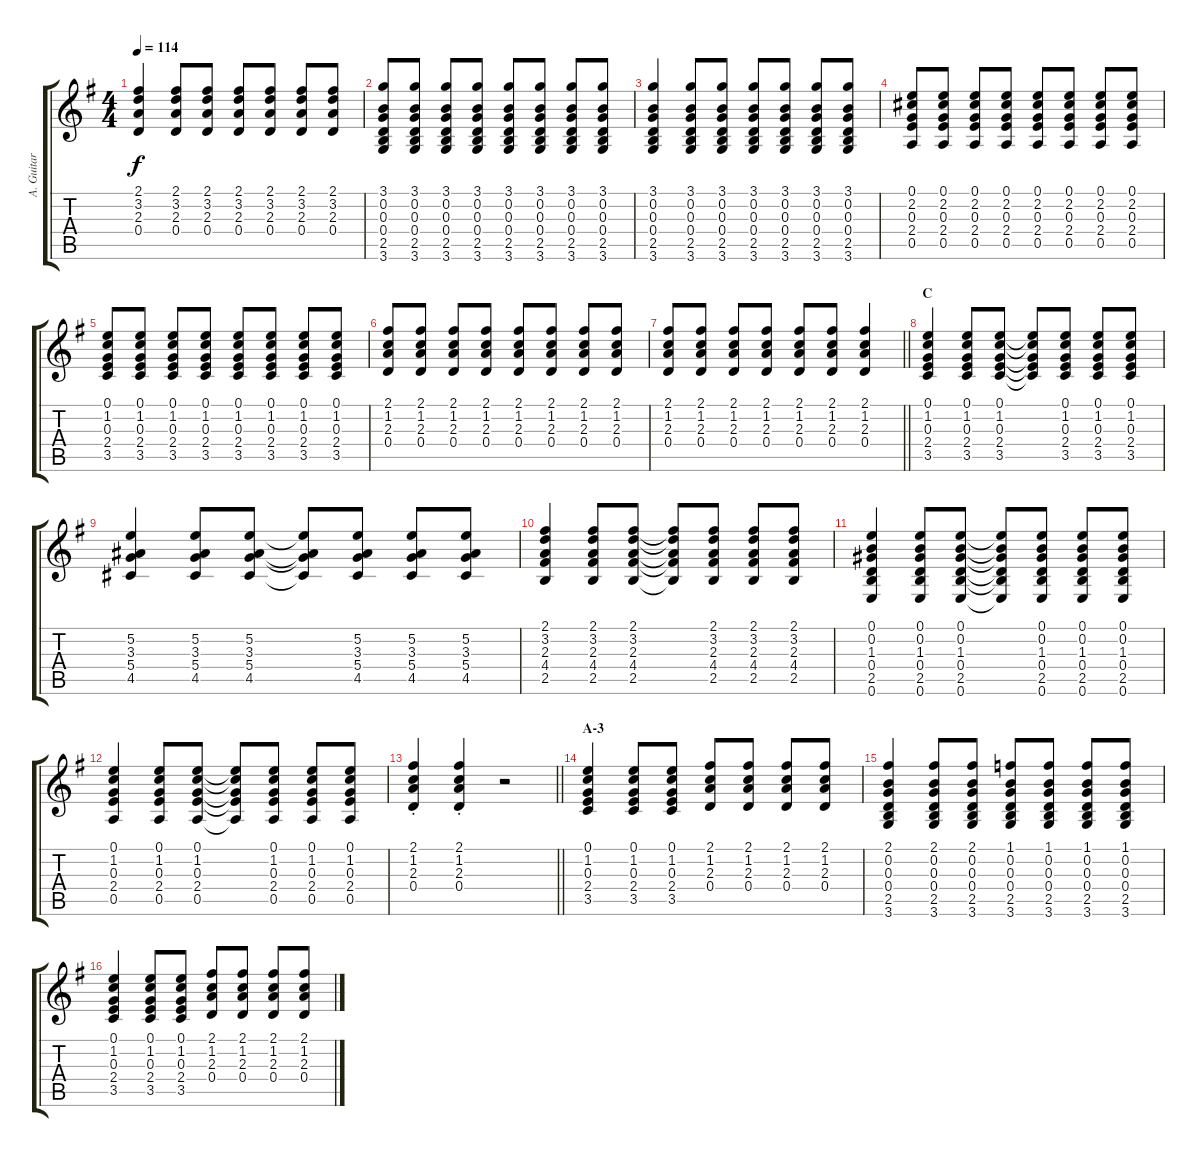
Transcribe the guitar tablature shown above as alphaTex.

\track ("A. Guitar II" "A. Guitar ") {instrument acousticguitarsteel}
\staff {score tabs}
\tuning (E4 B3 G3 D3 A2 E2) {hide}
\ts (4 4)
\tempo 114
\clef g2
\ks g
(2.1 3.2 2.3 0.4).4{dy f} (2.1 3.2 2.3 0.4).8 (2.1 3.2 2.3 0.4).8 (2.1 3.2 2.3 0.4).8 (2.1 3.2 2.3 0.4).8 (2.1 3.2 2.3 0.4).8 (2.1 3.2 2.3 0.4).8 |
(3.1 0.2 0.3 0.4 2.5 3.6).8 (3.1 0.2 0.3 0.4 2.5 3.6).8 (3.1 0.2 0.3 0.4 2.5 3.6).8 (3.1 0.2 0.3 0.4 2.5 3.6).8 (3.1 0.2 0.3 0.4 2.5 3.6).8 (3.1 0.2 0.3 0.4 2.5 3.6).8 (3.1 0.2 0.3 0.4 2.5 3.6).8 (3.1 0.2 0.3 0.4 2.5 3.6).8 |
(3.1 0.2 0.3 0.4 2.5 3.6).4 (3.1 0.2 0.3 0.4 2.5 3.6).8 (3.1 0.2 0.3 0.4 2.5 3.6).8 (3.1 0.2 0.3 0.4 2.5 3.6).8 (3.1 0.2 0.3 0.4 2.5 3.6).8 (3.1 0.2 0.3 0.4 2.5 3.6).8 (3.1 0.2 0.3 0.4 2.5 3.6).8 |
(0.1 2.2 0.3 2.4 0.5).8 (0.1 2.2 0.3 2.4 0.5).8 (0.1 2.2 0.3 2.4 0.5).8 (0.1 2.2 0.3 2.4 0.5).8 (0.1 2.2 0.3 2.4 0.5).8 (0.1 2.2 0.3 2.4 0.5).8 (0.1 2.2 0.3 2.4 0.5).8 (0.1 2.2 0.3 2.4 0.5).8 |
(0.1 1.2 0.3 2.4 3.5).8 (0.1 1.2 0.3 2.4 3.5).8 (0.1 1.2 0.3 2.4 3.5).8 (0.1 1.2 0.3 2.4 3.5).8 (0.1 1.2 0.3 2.4 3.5).8 (0.1 1.2 0.3 2.4 3.5).8 (0.1 1.2 0.3 2.4 3.5).8 (0.1 1.2 0.3 2.4 3.5).8 |
(2.1 1.2 2.3 0.4).8 (2.1 1.2 2.3 0.4).8 (2.1 1.2 2.3 0.4).8 (2.1 1.2 2.3 0.4).8 (2.1 1.2 2.3 0.4).8 (2.1 1.2 2.3 0.4).8 (2.1 1.2 2.3 0.4).8 (2.1 1.2 2.3 0.4).8 |
\barLineRight lightlight
(2.1 1.2 2.3 0.4).8 (2.1 1.2 2.3 0.4).8 (2.1 1.2 2.3 0.4).8 (2.1 1.2 2.3 0.4).8 (2.1 1.2 2.3 0.4).8 (2.1 1.2 2.3 0.4).8 (2.1 1.2 2.3 0.4).4 |
\section ("" "C")
(0.1 1.2 0.3 2.4 3.5).4 (0.1 1.2 0.3 2.4 3.5).8 (0.1 1.2 0.3 2.4 3.5).8 (0.1{t} 1.2{t} 0.3{t} 2.4{t} 3.5{t}).8 (0.1 1.2 0.3 2.4 3.5).8 (0.1 1.2 0.3 2.4 3.5).8 (0.1 1.2 0.3 2.4 3.5).8 |
(5.2 3.3 5.4 4.5).4 (5.2 3.3 5.4 4.5).8 (5.2 3.3 5.4 4.5).8 (5.2{t} 3.3{t} 5.4{t} 4.5{t}).8 (5.2 3.3 5.4 4.5).8 (5.2 3.3 5.4 4.5).8 (5.2 3.3 5.4 4.5).8 |
(2.1 3.2 2.3 4.4 2.5).4 (2.1 3.2 2.3 4.4 2.5).8 (2.1 3.2 2.3 4.4 2.5).8 (2.1{t} 3.2{t} 2.3{t} 4.4{t} 2.5{t}).8 (2.1 3.2 2.3 4.4 2.5).8 (2.1 3.2 2.3 4.4 2.5).8 (2.1 3.2 2.3 4.4 2.5).8 |
(0.1 0.2 1.3 0.4 2.5 0.6).4 (0.1 0.2 1.3 0.4 2.5 0.6).8 (0.1 0.2 1.3 0.4 2.5 0.6).8 (0.1{t} 0.2{t} 1.3{t} 0.4{t} 2.5{t} 0.6{t}).8 (0.1 0.2 1.3 0.4 2.5 0.6).8 (0.1 0.2 1.3 0.4 2.5 0.6).8 (0.1 0.2 1.3 0.4 2.5 0.6).8 |
(0.1 1.2 0.3 2.4 0.5).4 (0.1 1.2 0.3 2.4 0.5).8 (0.1 1.2 0.3 2.4 0.5).8 (0.1{t} 1.2{t} 0.3{t} 2.4{t} 0.5{t}).8 (0.1 1.2 0.3 2.4 0.5).8 (0.1 1.2 0.3 2.4 0.5).8 (0.1 1.2 0.3 2.4 0.5).8 |
\barLineRight lightlight
(2.1{st} 1.2{st} 2.3{st} 0.4{st}).4 (2.1{st} 1.2{st} 2.3{st} 0.4{st}).4 r.2 |
\section ("" "A-3")
(0.1 1.2 0.3 2.4 3.5).4 (0.1 1.2 0.3 2.4 3.5).8 (0.1 1.2 0.3 2.4 3.5).8 (2.1 1.2 2.3 0.4).8 (2.1 1.2 2.3 0.4).8 (2.1 1.2 2.3 0.4).8 (2.1 1.2 2.3 0.4).8 |
(2.1 0.2 0.3 0.4 2.5 3.6).4 (2.1 0.2 0.3 0.4 2.5 3.6).8 (2.1 0.2 0.3 0.4 2.5 3.6).8 (1.1 0.2 0.3 0.4 2.5 3.6).8 (1.1 0.2 0.3 0.4 2.5 3.6).8 (1.1 0.2 0.3 0.4 2.5 3.6).8 (1.1 0.2 0.3 0.4 2.5 3.6).8 |
(0.1 1.2 0.3 2.4 3.5).4 (0.1 1.2 0.3 2.4 3.5).8 (0.1 1.2 0.3 2.4 3.5).8 (2.1 1.2 2.3 0.4).8 (2.1 1.2 2.3 0.4).8 (2.1 1.2 2.3 0.4).8 (2.1 1.2 2.3 0.4).8
